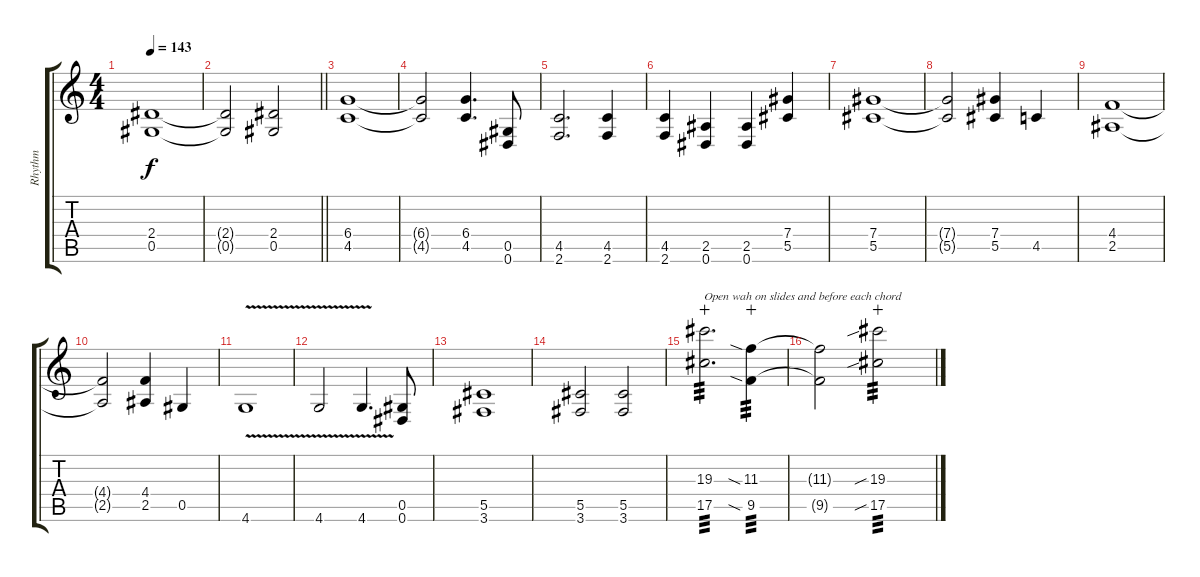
\track ("Rhythm" "Rhythm") {instrument distortionguitar}
\staff {score tabs}
\tuning (Eb4 Bb3 Gb3 Db3 Ab2 Eb2) {hide}
\ts (4 4)
\tempo 143
\clef g2
\ks c
(2.4 0.5).1{dy f} |
\barLineRight lightlight
(2.4{t} 0.5{t}).2 (2.4 0.5).2 |
\section ("" "")
(6.4 4.5).1 |
(6.4{t} 4.5{t}).2 (6.4 4.5).4{d} (0.5 0.6).8 |
(4.5 2.6).2{d} (4.5 2.6).4 |
(4.5 2.6).4 (2.5 0.6).4 (2.5 0.6).4 (7.4 5.5).4 |
(7.4 5.5).1 |
(7.4{t} 5.5{t}).2 (7.4 5.5).4 4.5.4 |
(4.4 2.5).1 |
(4.4{t} 2.5{t}).2 (4.4 2.5).4 0.5.4 |
4.6{v}.1 |
4.6{v}.2 4.6{v}.4{d} (0.5 0.6).8 |
(5.5 3.6).1 |
(5.5 3.6).2 (5.5 3.6).2 |
(19.3 17.5).2{d txt "Open wah on slides and before each chord" tp 3 wahc} (11.3{sia} 9.5{sia}).4{tp 3 wahc} |
(11.3{t} 9.5{t}).2 (19.3{sib} 17.5{sib}).2{tp 3 wahc}
